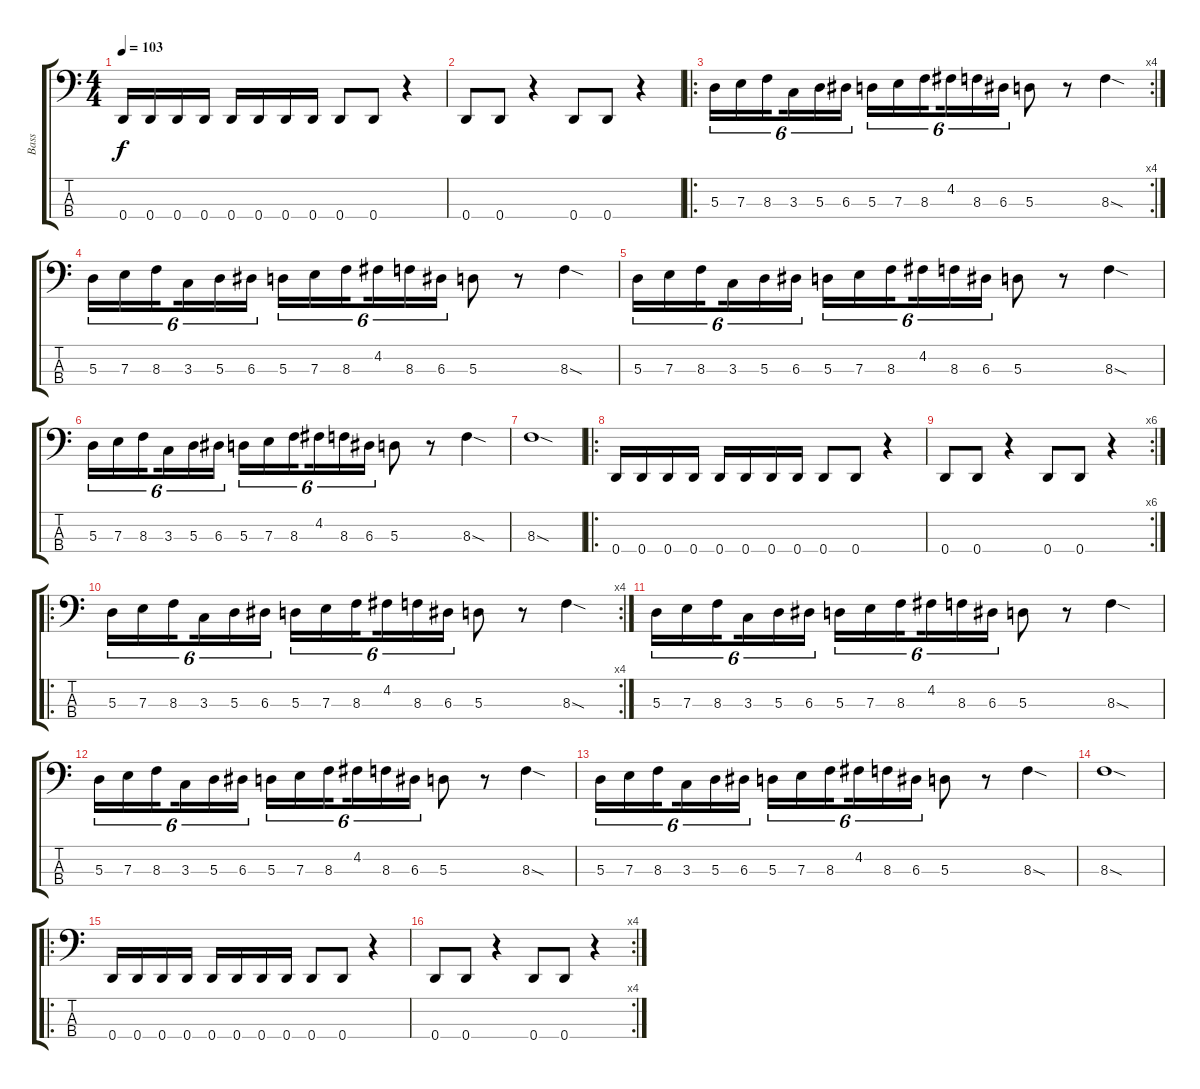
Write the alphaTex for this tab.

\track ("Bass" "Bass") {instrument electricbassfinger}
\staff {score tabs}
\tuning (G2 D2 A1 D1) {hide}
\ts (4 4)
\tempo 103
\clef f4
\ks c
0.4.16{dy f} 0.4.16 0.4.16 0.4.16 0.4.16 0.4.16 0.4.16 0.4.16 0.4.8 0.4.8 r.4 |
0.4.8 0.4.8 r.4 0.4.8 0.4.8 r.4 |
\ro
\rc 4
5.3.16{tu (6 4)} 7.3.16{tu (6 4)} 8.3.16{tu (6 4) beam splitsecondary} 3.3.16{tu (6 4)} 5.3.16{tu (6 4)} 6.3.16{tu (6 4)} 5.3.16{tu (6 4)} 7.3.16{tu (6 4)} 8.3.16{tu (6 4) beam splitsecondary} 4.2.16{tu (6 4)} 8.3.16{tu (6 4)} 6.3.16{tu (6 4)} 5.3.8 r.8 8.3{sod}.4 |
5.3.16{tu (6 4)} 7.3.16{tu (6 4)} 8.3.16{tu (6 4) beam splitsecondary} 3.3.16{tu (6 4)} 5.3.16{tu (6 4)} 6.3.16{tu (6 4)} 5.3.16{tu (6 4)} 7.3.16{tu (6 4)} 8.3.16{tu (6 4) beam splitsecondary} 4.2.16{tu (6 4)} 8.3.16{tu (6 4)} 6.3.16{tu (6 4)} 5.3.8 r.8 8.3{sod}.4 |
5.3.16{tu (6 4)} 7.3.16{tu (6 4)} 8.3.16{tu (6 4) beam splitsecondary} 3.3.16{tu (6 4)} 5.3.16{tu (6 4)} 6.3.16{tu (6 4)} 5.3.16{tu (6 4)} 7.3.16{tu (6 4)} 8.3.16{tu (6 4) beam splitsecondary} 4.2.16{tu (6 4)} 8.3.16{tu (6 4)} 6.3.16{tu (6 4)} 5.3.8 r.8 8.3{sod}.4 |
5.3.16{tu (6 4)} 7.3.16{tu (6 4)} 8.3.16{tu (6 4) beam splitsecondary} 3.3.16{tu (6 4)} 5.3.16{tu (6 4)} 6.3.16{tu (6 4)} 5.3.16{tu (6 4)} 7.3.16{tu (6 4)} 8.3.16{tu (6 4) beam splitsecondary} 4.2.16{tu (6 4)} 8.3.16{tu (6 4)} 6.3.16{tu (6 4)} 5.3.8 r.8 8.3{sod}.4 |
8.3{sod}.1 |
\ro
0.4.16 0.4.16 0.4.16 0.4.16 0.4.16 0.4.16 0.4.16 0.4.16 0.4.8 0.4.8 r.4 |
\rc 6
0.4.8 0.4.8 r.4 0.4.8 0.4.8 r.4 |
\ro
\rc 4
5.3.16{tu (6 4)} 7.3.16{tu (6 4)} 8.3.16{tu (6 4) beam splitsecondary} 3.3.16{tu (6 4)} 5.3.16{tu (6 4)} 6.3.16{tu (6 4)} 5.3.16{tu (6 4)} 7.3.16{tu (6 4)} 8.3.16{tu (6 4) beam splitsecondary} 4.2.16{tu (6 4)} 8.3.16{tu (6 4)} 6.3.16{tu (6 4)} 5.3.8 r.8 8.3{sod}.4 |
5.3.16{tu (6 4)} 7.3.16{tu (6 4)} 8.3.16{tu (6 4) beam splitsecondary} 3.3.16{tu (6 4)} 5.3.16{tu (6 4)} 6.3.16{tu (6 4)} 5.3.16{tu (6 4)} 7.3.16{tu (6 4)} 8.3.16{tu (6 4) beam splitsecondary} 4.2.16{tu (6 4)} 8.3.16{tu (6 4)} 6.3.16{tu (6 4)} 5.3.8 r.8 8.3{sod}.4 |
5.3.16{tu (6 4)} 7.3.16{tu (6 4)} 8.3.16{tu (6 4) beam splitsecondary} 3.3.16{tu (6 4)} 5.3.16{tu (6 4)} 6.3.16{tu (6 4)} 5.3.16{tu (6 4)} 7.3.16{tu (6 4)} 8.3.16{tu (6 4) beam splitsecondary} 4.2.16{tu (6 4)} 8.3.16{tu (6 4)} 6.3.16{tu (6 4)} 5.3.8 r.8 8.3{sod}.4 |
5.3.16{tu (6 4)} 7.3.16{tu (6 4)} 8.3.16{tu (6 4) beam splitsecondary} 3.3.16{tu (6 4)} 5.3.16{tu (6 4)} 6.3.16{tu (6 4)} 5.3.16{tu (6 4)} 7.3.16{tu (6 4)} 8.3.16{tu (6 4) beam splitsecondary} 4.2.16{tu (6 4)} 8.3.16{tu (6 4)} 6.3.16{tu (6 4)} 5.3.8 r.8 8.3{sod}.4 |
8.3{sod}.1 |
\ro
0.4.16 0.4.16 0.4.16 0.4.16 0.4.16 0.4.16 0.4.16 0.4.16 0.4.8 0.4.8 r.4 |
\rc 4
0.4.8 0.4.8 r.4 0.4.8 0.4.8 r.4
